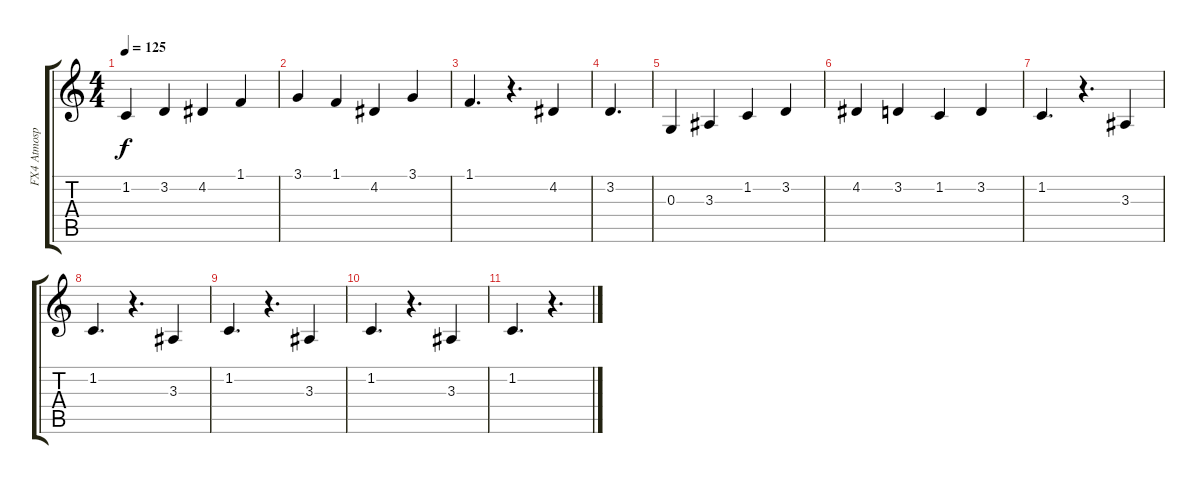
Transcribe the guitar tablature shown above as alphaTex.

\track ("FX4 Atmosphere" "FX4 Atmosp") {instrument fx4atmosphere}
\staff {score tabs}
\tuning (E4 B3 G3 D3 A2 E2) {hide}
\ts (4 4)
\tempo 125
\clef g2
\ks c
1.2.4{dy f} 3.2.4 4.2.4 1.1.4 |
3.1.4 1.1.4 4.2.4 3.1.4 |
1.1.4{d} r.4{d} 4.2.4 |
3.2.4{d} |
0.3.4 3.3.4 1.2.4 3.2.4 |
4.2.4 3.2.4 1.2.4 3.2.4 |
1.2.4{d} r.4{d} 3.3.4 |
1.2.4{d} r.4{d} 3.3.4 |
1.2.4{d} r.4{d} 3.3.4 |
1.2.4{d} r.4{d} 3.3.4 |
1.2.4{d} r.4{d}
